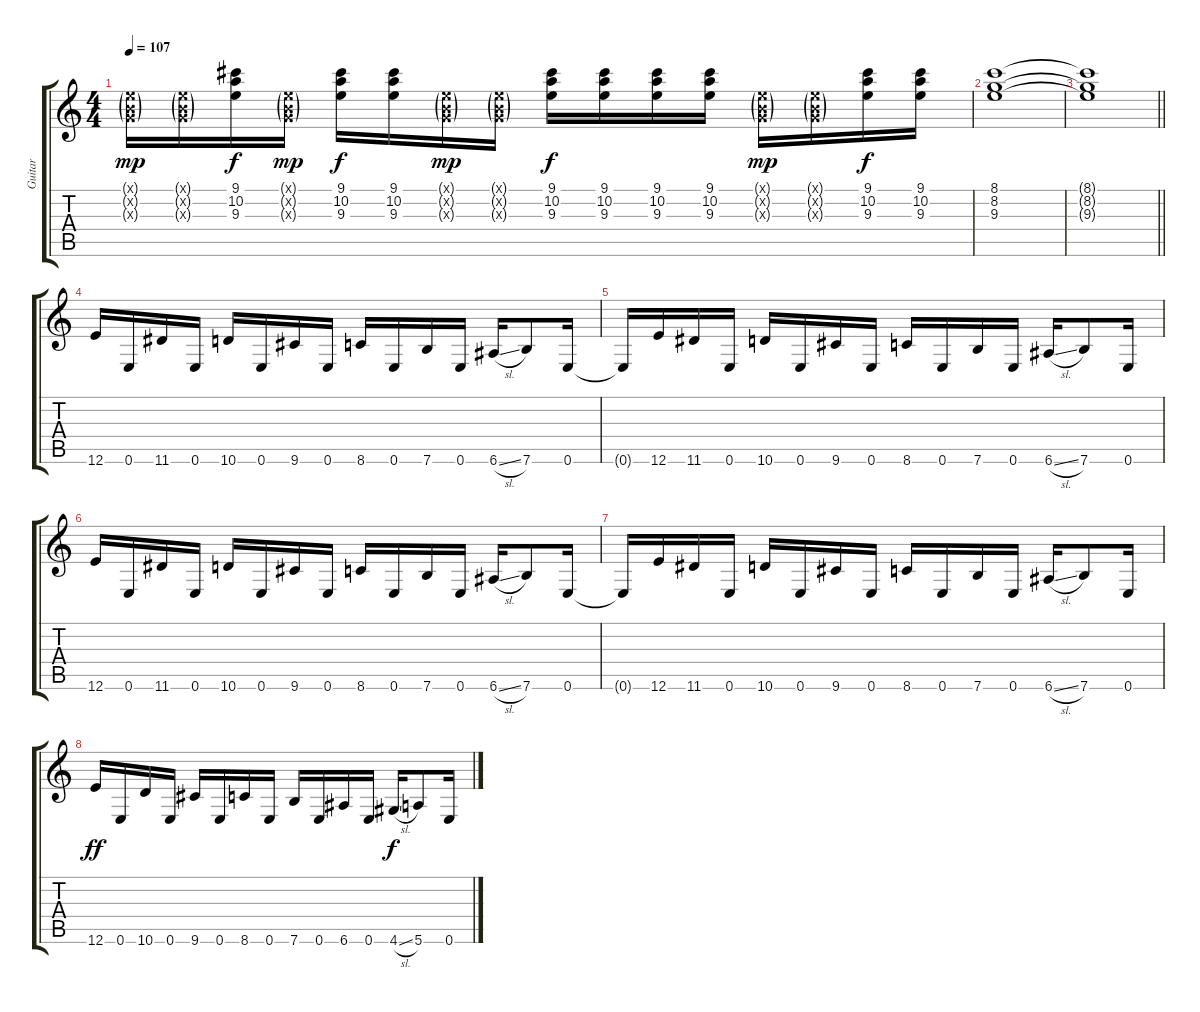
\track ("Guitar" "Guitar") {instrument electricguitarmuted}
\staff {score tabs}
\tuning (E4 B3 G3 D3 A2 E2) {hide}
\ts (4 4)
\tempo 107
\clef g2
\ks c
(0.1{g x} 0.2{g x} 0.3{g x}).16{dy mp} (0.1{g x} 0.2{g x} 0.3{g x}).16 (9.1 10.2 9.3).16{dy f} (0.1{g x} 0.2{g x} 0.3{g x}).16{dy mp} (9.1 10.2 9.3).16{dy f} (9.1 10.2 9.3).16 (0.1{g x} 0.2{g x} 0.3{g x}).16{dy mp} (0.1{g x} 0.2{g x} 0.3{g x}).16 (9.1 10.2 9.3).16{dy f} (9.1 10.2 9.3).16 (9.1 10.2 9.3).16 (9.1 10.2 9.3).16 (0.1{g x} 0.2{g x} 0.3{g x}).16{dy mp} (0.1{g x} 0.2{g x} 0.3{g x}).16 (9.1 10.2 9.3).16{dy f} (9.1 10.2 9.3).16 |
(8.1 8.2 9.3).1 |
\barLineRight lightlight
(8.1{t} 8.2{t} 9.3{t}).1 |
12.6.16{volume 13 instrument overdrivenguitar} 0.6.16 11.6.16 0.6.16 10.6.16 0.6.16 9.6.16 0.6.16 8.6.16 0.6.16 7.6.16 0.6.16 6.6{sl}.16 7.6.8 0.6.16 |
0.6{t}.16 12.6.16 11.6.16 0.6.16 10.6.16 0.6.16 9.6.16 0.6.16 8.6.16 0.6.16 7.6.16 0.6.16 6.6{sl}.16 7.6.8 0.6.16 |
12.6.16 0.6.16 11.6.16 0.6.16 10.6.16 0.6.16 9.6.16 0.6.16 8.6.16 0.6.16 7.6.16 0.6.16 6.6{sl}.16 7.6.8 0.6.16 |
0.6{t}.16 12.6.16 11.6.16 0.6.16 10.6.16 0.6.16 9.6.16 0.6.16 8.6.16 0.6.16 7.6.16 0.6.16 6.6{sl}.16 7.6.8 0.6.16 |
12.6.16{dy ff} 0.6.16 10.6.16 0.6.16 9.6.16 0.6.16 8.6.16 0.6.16 7.6.16 0.6.16 6.6.16 0.6.16 4.6{sl}.16{dy f} 5.6.8 0.6.16
